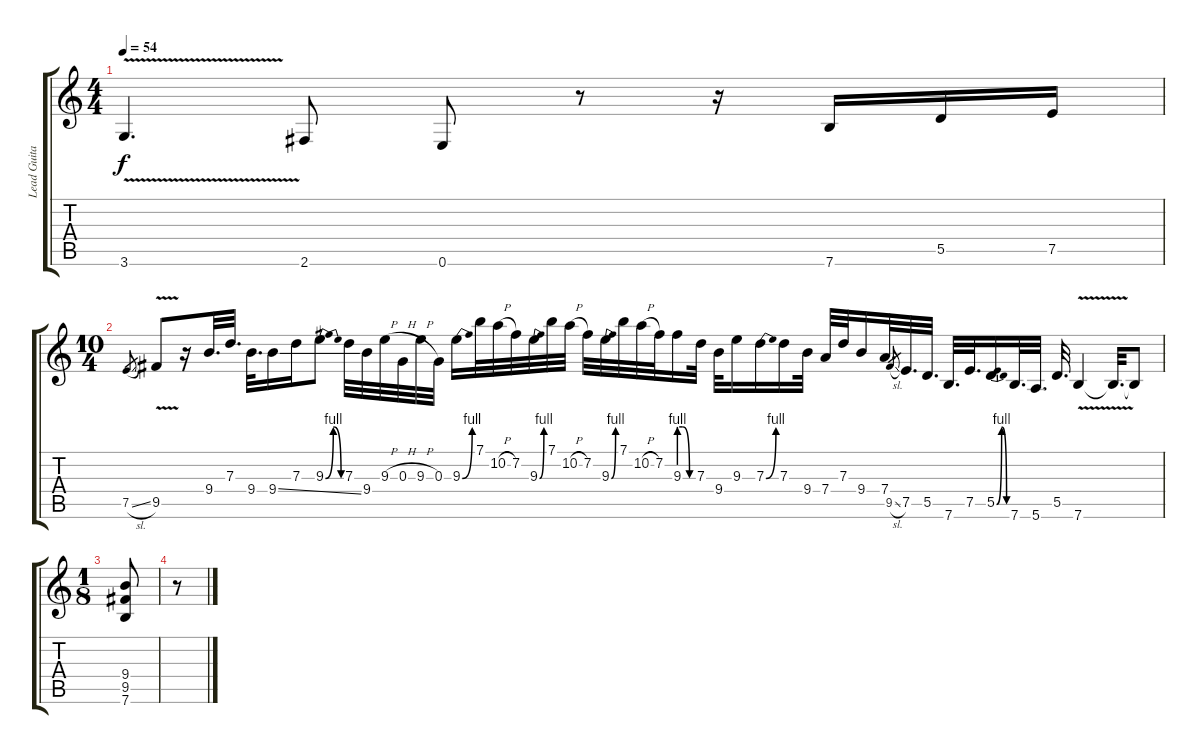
\track ("Lead Guitar" "Lead Guita") {instrument distortionguitar}
\staff {score tabs}
\tuning (E4 B3 G3 D3 A2 E2) {hide}
\ts (4 4)
\tempo 54
\clef g2
\ks c
3.6{v}.4{d dy f} 2.6.8 0.6.8 r.8 r.16 7.6.16 5.5.16 7.5.16 |
\ts (10 4)
7.5{sl}.8{gr} 9.5{v}.8 r.16 9.4.32{d} 7.3.32{d} 9.4.32{d} 9.4{ss}.16 7.3.16 9.3{be (bendrelease 0 0 30 4 30 4 60 0)}.8 7.3.32 9.4.32 9.3{h}.32 0.3{h}.32 9.3{h}.32 0.3.32 9.3{be (bend 0 0 60 4)}.16 7.1.32 10.2{h}.32 7.2.32 9.3{be (bend 0 0 60 4)}.32 7.1.32 10.2{h}.32 7.2.32 9.3{be (bend 0 0 60 4)}.32 7.1.32 10.2{h}.32 7.2.32 9.3{be (custom 0 4 15 4 45 0 60 0)}.16 7.3.32 9.4.32 9.3.16 7.3{be (bend 0 0 60 4)}.16 7.3.16 9.4.32 7.4.32 7.3.32 9.4.16 7.4.32{d} 9.5{sl}.8{gr} 7.5.32{d} 5.5.32{d} 7.6.32{d} 7.5.32{d} 5.5{be (bendrelease 0 0 25 4 35 4 60 0)}.16 7.6.32{d} 5.6.32{d} 5.5.32{d} 7.6{v}.4 7.6{t}.32{d} 7.6{t}.8 |
\ts (1 8)
(9.4 9.5 7.6).8 |
r.8
